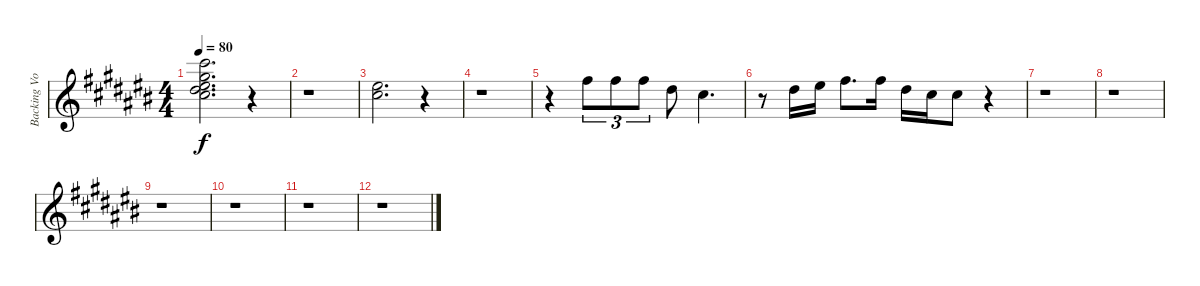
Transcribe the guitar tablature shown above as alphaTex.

\track ("Backing Vocals 1" "Backing Vo") {instrument voiceoohs}
\staff {score}
\tuning (E5 B4 G4 D4 A3 E3) {hide}
\ts (4 4)
\tempo 80
\clef g2
\ks c#
(1.1 2.2 8.3 18.4 28.5).2{d dy f} r.4 |
r.1 |
(1.1 2.2).2{d} r.4 |
r.1 |
r.4 2.1.8{tu (3 2)} 2.1.8{tu (3 2)} 2.1.8{tu (3 2)} 4.2.8 2.2.4{d} |
r.8{balance 3} 4.2.16 1.1.16 2.1.8{d} 2.1.16 4.2.16 2.2.16 2.2.8 r.4 |
r.1 |
r.1 |
r.1 |
r.1 |
r.1 |
r.1
